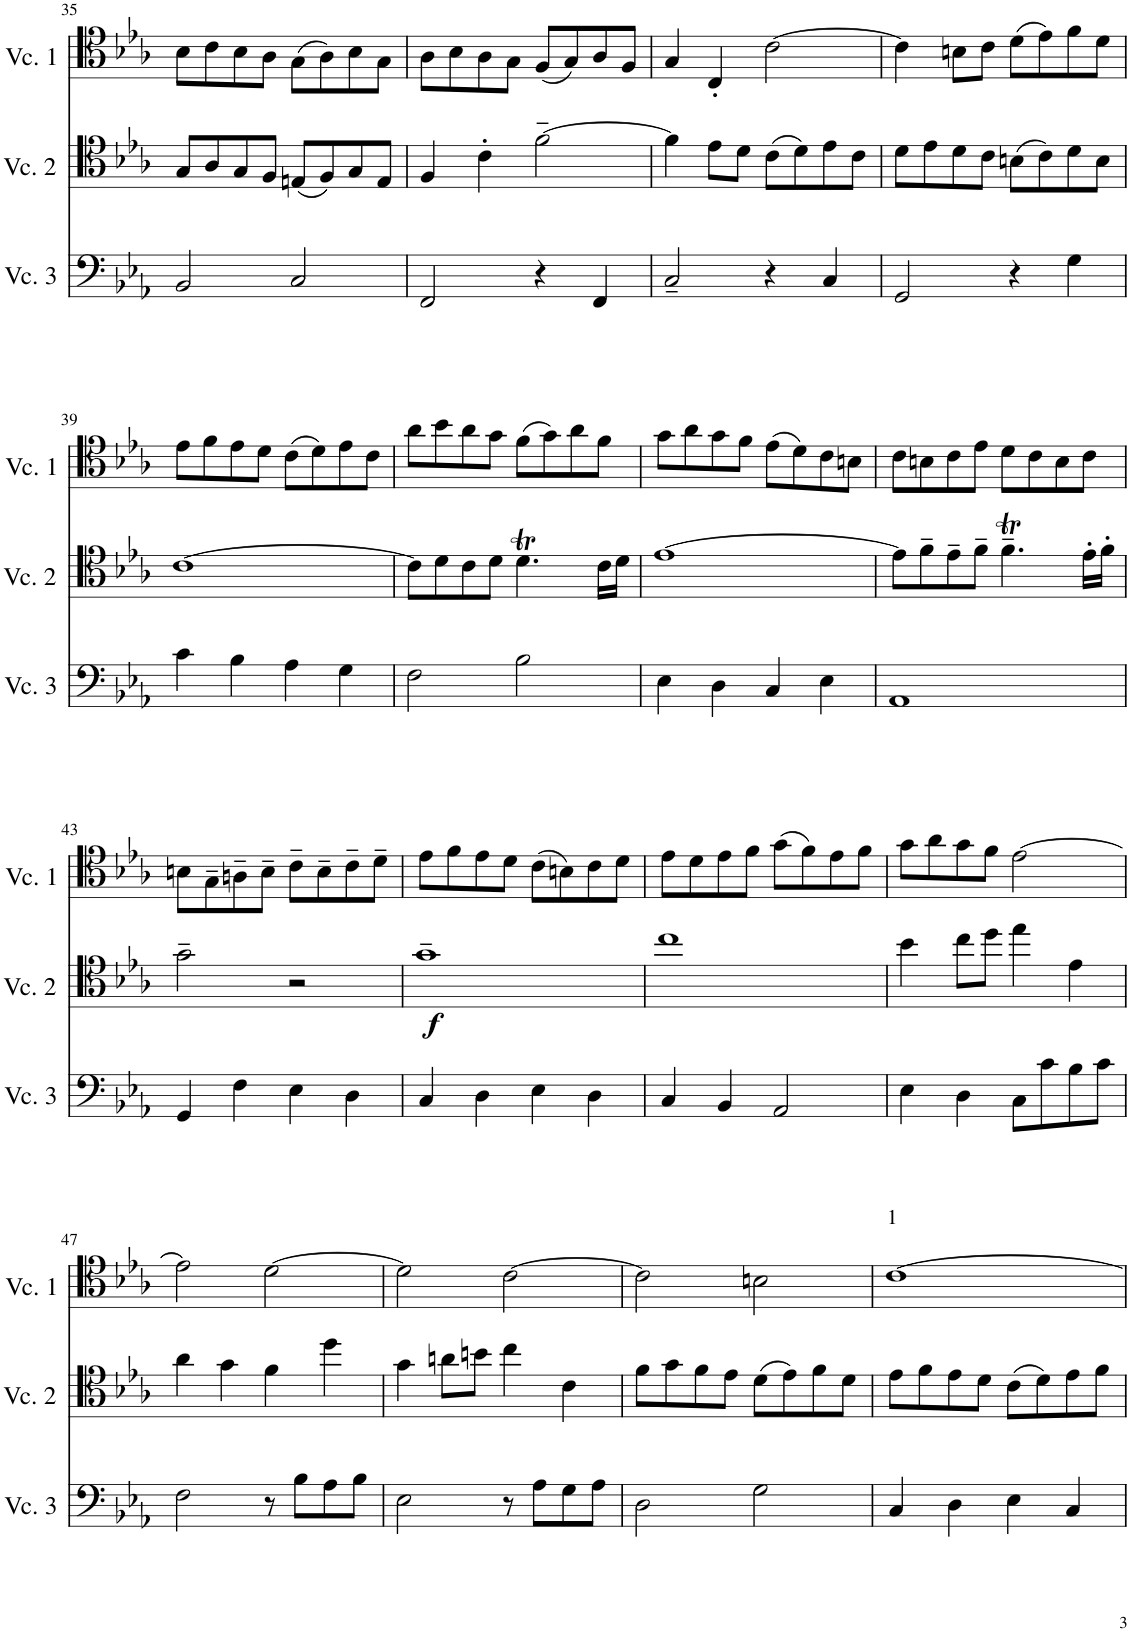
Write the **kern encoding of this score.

**kern	**kern	**dynam	**kern
*part3	*part2	*part2	*part1
*staff3	*staff2	*staff2	*staff1
*I"Cello 3	*I"Cello 2	*	*I"Cello 1
!!LO:PB:g=z
*clefF4	*clefC4	*	*clefC4
*k[b-e-a-]	*k[b-e-a-]	*	*k[b-e-a-]
*M2/2	*M2/2	*	*M2/2
*met(c|)	*met(c|)	*	*met(c|)
=35	=35	=35	=35
2BB-/	8G/L	.	8B-\L
.	8A-/	.	8c\
.	8G/	.	8B-\
.	8F/J	.	8A-\J
2C/	(8En/L	.	(8G\L
.	8F/)	.	8A-\)
.	8G/	.	8B-\
.	8E/J	.	8G\J
=36	=36	=36	=36
2FF/	4F/	.	8A-\L
.	.	.	8B-\
.	4c'\	.	8A-\
.	.	.	8G\J
4r	[2f~\	.	(8F/L
.	.	.	8G/)
4FF/	.	.	8A-/
.	.	.	8F/J
=37	=37	=37	=37
2C~/	4f\]	.	4G/
.	8e-\L	.	4C'/
.	8d\J	.	.
4r	(8c\L	.	[2c\
.	8d\)	.	.
4C/	8e-\	.	.
.	8c\J	.	.
=38	=38	=38	=38
2GG/	8d\L	.	4c\]
.	8e-\	.	.
.	8d\	.	8Bn\L
.	8c\J	.	8c\J
4r	(8Bn\L	.	(8d\L
.	8c\)	.	8e-\)
4G\	8d\	.	8f\
.	8B\J	.	8d\J
!!LO:LB:g=z
=39	=39	=39	=39
4c\	[1c	.	8e-\L
.	.	.	8f\
4B-\	.	.	8e-\
.	.	.	8d\J
4A-\	.	.	(8c\L
.	.	.	8d\)
4G\	.	.	8e-\
.	.	.	8c\J
=40	=40	=40	=40
2F\	8c\L]	.	8a-\L
.	8d\	.	8b-\
.	8c\	.	8a-\
.	8d\J	.	8g\J
2B-\	4.dt\	.	(8f\L
.	.	.	8g\)
.	.	.	8a-\
.	16c\LL	.	8f\J
.	16d\JJ	.	.
=41	=41	=41	=41
4E-\	[1e-	.	8g\L
.	.	.	8a-\
4D\	.	.	8g\
.	.	.	8f\J
4C/	.	.	(8e-\L
.	.	.	8d\)
4E-\	.	.	8c\
.	.	.	8Bn\J
=42	=42	=42	=42
1AA-	8e-\L]	.	8c\L
.	8f~\	.	8Bn\
.	8e-~\	.	8c\
.	8f~\J	.	8e-\J
.	4.fT~\	.	8d\L
.	.	.	8c\
.	.	.	8B\
.	16e-'\LL	.	8c\J
.	16f'\JJ	.	.
!!LO:LB:g=z
=43	=43	=43	=43
4GG/	2g~\	.	8Bn\L
.	.	.	8G~\
4F\	.	.	8An~\
.	.	.	8B~\J
4E-\	2r	.	8c~\L
.	.	.	8B~\
4D\	.	.	8c~\
.	.	.	8d~\J
=44	=44	=44	=44
!	!	!LO:DY:b	!
4C/	1g~	f	8e-\L
.	.	.	8f\
4D\	.	.	8e-\
.	.	.	8d\J
4E-\	.	.	(8c\L
.	.	.	8Bn\)
4D\	.	.	8c\
.	.	.	8d\J
=45	=45	=45	=45
4C/	1cc	.	8e-\L
.	.	.	8d\
4BB-/	.	.	8e-\
.	.	.	8f\J
2AA-/	.	.	(8g\L
.	.	.	8f\)
.	.	.	8e-\
.	.	.	8f\J
=46	=46	=46	=46
4E-\	4b-\	.	8g\L
.	.	.	8a-\
4D\	8cc\L	.	8g\
.	8dd\J	.	8f\J
8C\L	4ee-\	.	[2e-\
8c\	.	.	.
8B-\	4e-\	.	.
8c\J	.	.	.
!!LO:LB:g=z
=47	=47	=47	=47
2F\	4a-\	.	2e-\]
.	4g\	.	.
8r	4f\	.	[2d\
8B-\L	.	.	.
8A-\	4dd\	.	.
8B-\J	.	.	.
=48	=48	=48	=48
2E-\	4g\	.	2d\]
.	8an\L	.	.
.	8bn\J	.	.
8r	4cc\	.	[2c\
8A-\L	.	.	.
8G\	4c\	.	.
8A-\J	.	.	.
=49	=49	=49	=49
2D\	8f\L	.	2c\]
.	8g\	.	.
.	8f\	.	.
.	8e-\J	.	.
2G\	(8d\L	.	2Bn\
.	8e-\)	.	.
.	8f\	.	.
.	8d\J	.	.
=50	=50	=50	=50
!	!	!	!LO:TX:a:t=1
4C/	8e-\L	.	[1c
.	8f\	.	.
4D\	8e-\	.	.
.	8d\J	.	.
4E-\	(8c\L	.	.
.	8d\)	.	.
4C/	8e-\	.	.
.	8f\J	.	.
=	=	=	=
*-	*-	*-	*-
